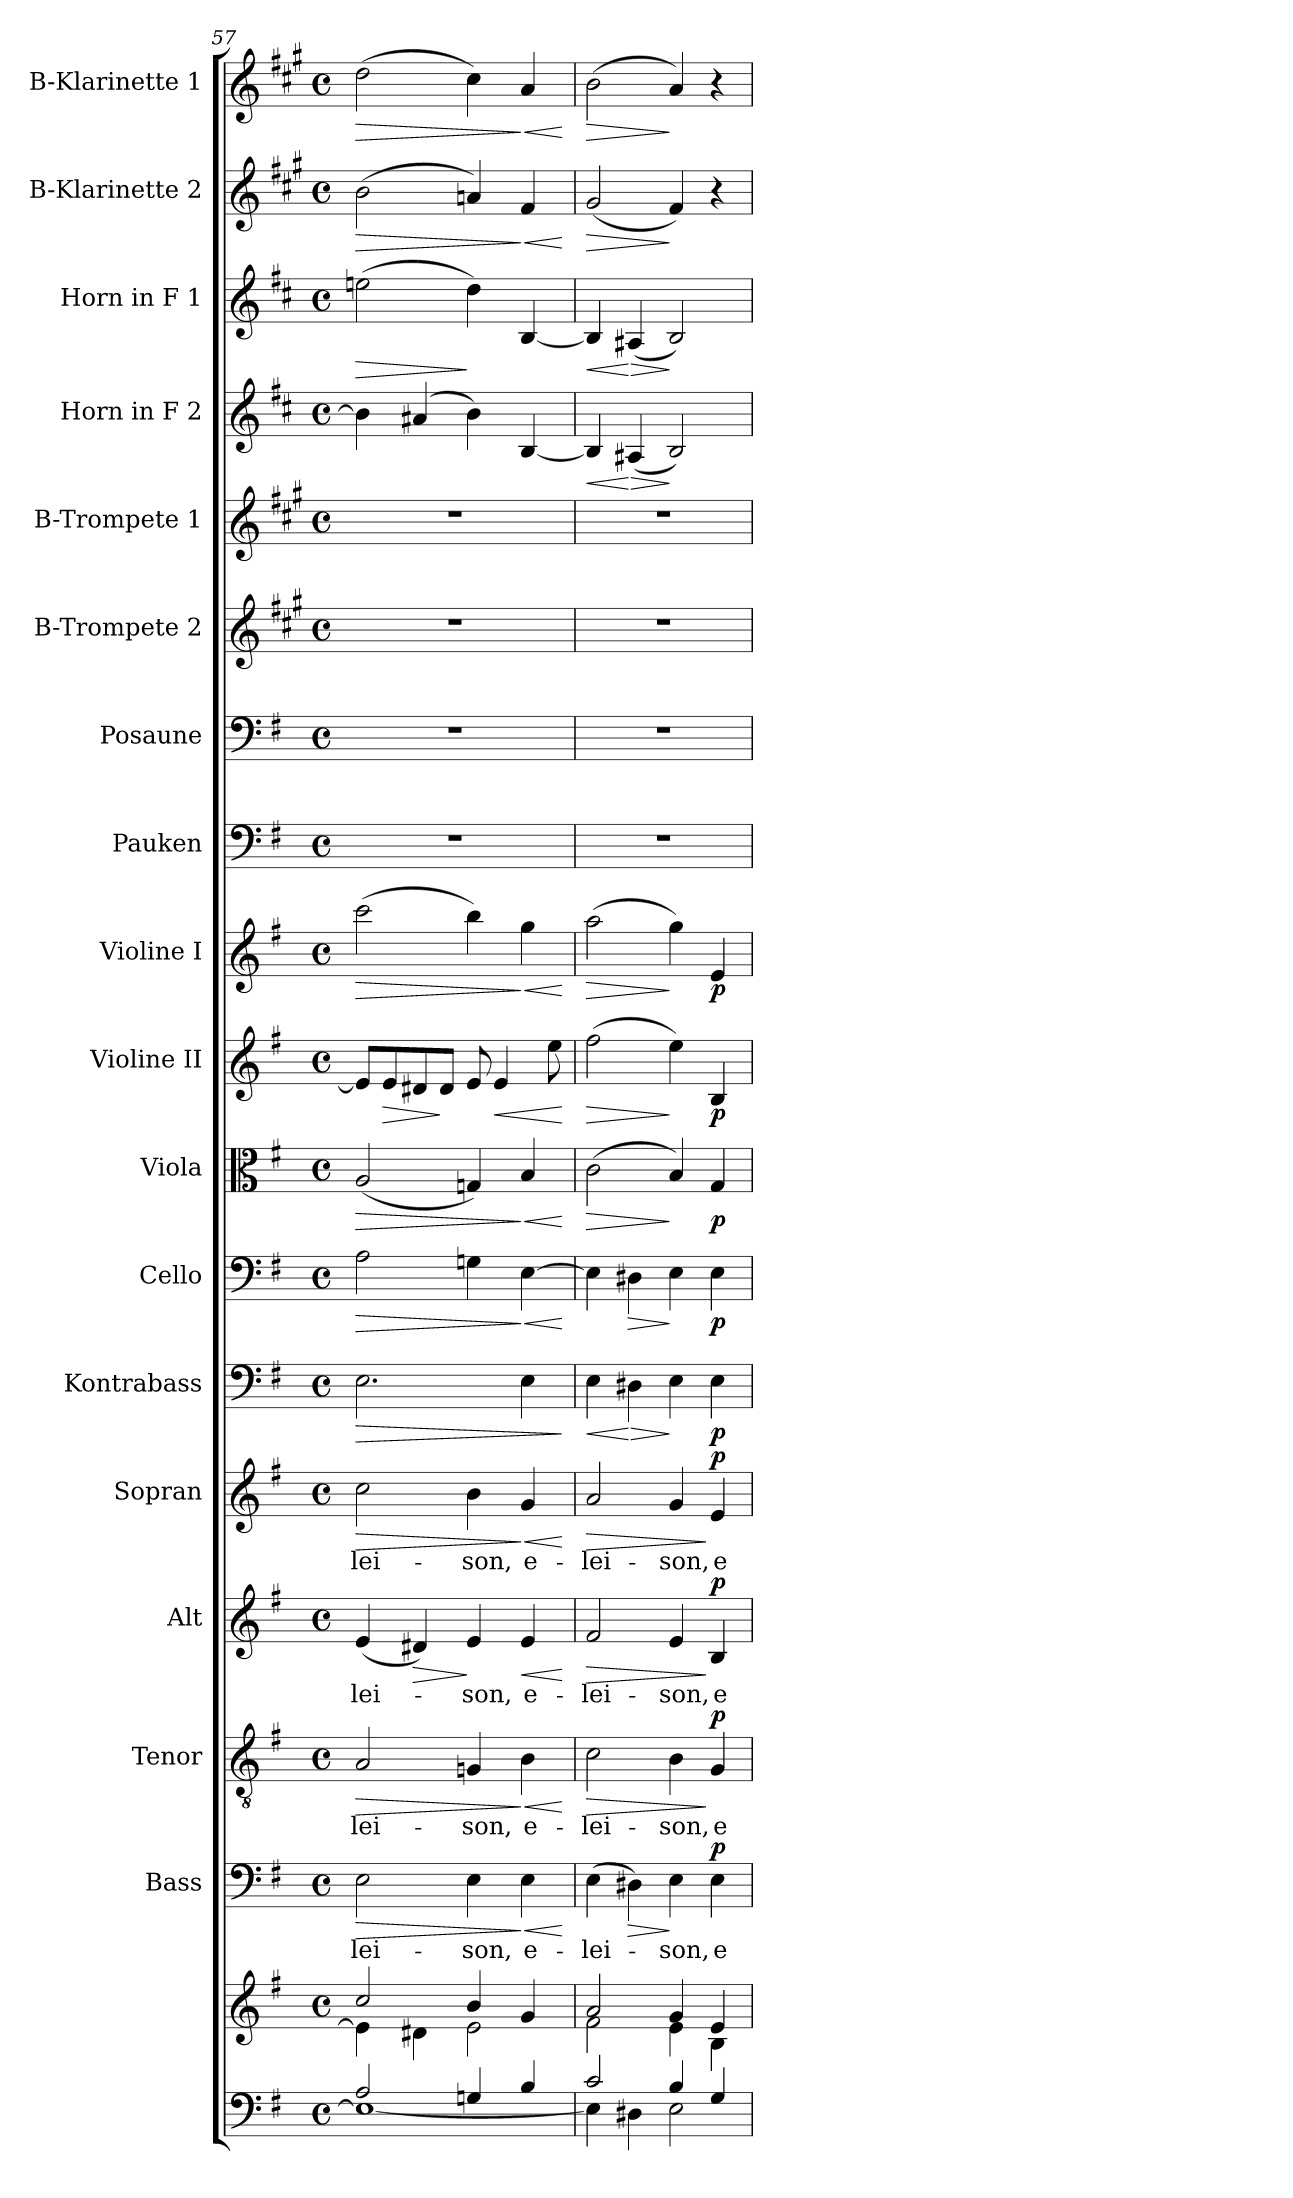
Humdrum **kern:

**kern	**kern	**kern	**text	**dynam	**kern	**text	**dynam	**kern	**text	**dynam	**kern	**text	**dynam	**kern	**dynam	**kern	**dynam	**kern	**dynam	**kern	**dynam	**kern	**dynam	**kern	**kern	**kern	**kern	**kern	**dynam	**kern	**dynam	**kern	**dynam	**kern	**dynam
*part18	*part18	*part17	*part17	*part17	*part16	*part16	*part16	*part15	*part15	*part15	*part14	*part14	*part14	*part13	*part13	*part12	*part12	*part11	*part11	*part10	*part10	*part9	*part9	*part8	*part7	*part6	*part5	*part4	*part4	*part3	*part3	*part2	*part2	*part1	*part1
*staff19	*staff18	*staff17	*staff17	*staff17	*staff16	*staff16	*staff16	*staff15	*staff15	*staff15	*staff14	*staff14	*staff14	*staff13	*staff13	*staff12	*staff12	*staff11	*staff11	*staff10	*staff10	*staff9	*staff9	*staff8	*staff7	*staff6	*staff5	*staff4	*staff4	*staff3	*staff3	*staff2	*staff2	*staff1	*staff1
*	*	*I"Bass	*	*	*I"Tenor	*	*	*I"Alt	*	*	*I"Sopran	*	*	*I"Kontrabass	*	*I"Cello	*	*I"Viola	*	*I"Violine II	*	*I"Violine I	*	*I"Pauken	*I"Posaune	*I"B-Trompete 2	*I"B-Trompete 1	*I"Horn in F 2	*	*I"Horn in F 1	*	*I"B-Klarinette 2	*	*I"B-Klarinette 1	*
*	*	*I'B.	*	*	*I'T.	*	*	*I'A.	*	*	*I'S.	*	*	*I'Kb.	*	*	*	*I'Vla.	*	*I'Vl. II	*	*I'Vl. I	*	*I'Pk.	*I'Pos.	*I'B Trp. 2	*I'B Trp. 1	*	*	*	*	*I'B Kl. 2	*	*I'B Kl. 1	*
*clefF4	*clefG2	*clefF4	*	*	*clefGv2	*	*	*clefG2	*	*	*clefG2	*	*	*clefF4	*	*clefF4	*	*clefC3	*	*clefG2	*	*clefG2	*	*clefF4	*clefF4	*clefG2	*clefG2	*clefG2	*	*clefG2	*	*clefG2	*	*clefG2	*
*	*	*	*	*	*	*	*	*	*	*	*	*	*	*ITrd7c12	*	*	*	*	*	*	*	*	*	*	*	*ITrd1c2	*ITrd1c2	*ITrd4c7	*	*ITrd4c7	*	*ITrd1c2	*	*ITrd1c2	*
*k[f#]	*k[f#]	*k[f#]	*	*	*k[f#]	*	*	*k[f#]	*	*	*k[f#]	*	*	*k[f#]	*	*k[f#]	*	*k[f#]	*	*k[f#]	*	*k[f#]	*	*k[f#]	*k[f#]	*k[f#]	*k[f#]	*k[f#]	*	*k[f#]	*	*k[f#]	*	*k[f#]	*
*G:	*G:	*G:	*	*	*G:	*	*	*G:	*	*	*G:	*	*	*G:	*	*G:	*	*G:	*	*G:	*	*G:	*	*G:	*G:	*G:	*G:	*G:	*	*G:	*	*G:	*	*G:	*
*M4/4	*M4/4	*M4/4	*	*	*M4/4	*	*	*M4/4	*	*	*M4/4	*	*	*M4/4	*	*M4/4	*	*M4/4	*	*M4/4	*	*M4/4	*	*M4/4	*M4/4	*M4/4	*M4/4	*M4/4	*	*M4/4	*	*M4/4	*	*M4/4	*
*met(c)	*met(c)	*met(c)	*	*	*met(c)	*	*	*met(c)	*	*	*met(c)	*	*	*met(c)	*	*met(c)	*	*met(c)	*	*met(c)	*	*met(c)	*	*met(c)	*met(c)	*met(c)	*met(c)	*met(c)	*	*met(c)	*	*met(c)	*	*met(c)	*
=57	=57	=57	=57	=57	=57	=57	=57	=57	=57	=57	=57	=57	=57	=57	=57	=57	=57	=57	=57	=57	=57	=57	=57	=57	=57	=57	=57	=57	=57	=57	=57	=57	=57	=57	=57
*^	*^	*	*	*	*	*	*	*	*	*	*	*	*	*	*	*	*	*	*	*	*	*	*	*	*	*	*	*	*	*	*	*	*	*	*
!	!	!	!	!	!LO:LY:b	!LO:HP:b	!	!LO:LY:b	!LO:HP:b	!	!LO:LY:b	!	!	!LO:LY:b	!LO:HP:b	!	!LO:HP:b	!	!LO:HP:b	!	!LO:HP:b	!	!	!	!LO:HP:b	!	!	!	!	!	!	!	!LO:HP:b	!	!LO:HP:b	!	!LO:HP:b
2A/	1E_	2cc/	4e\]	2E\	-lei-	>	2A/	-lei-	>	(<4e/	-lei-	.	2cc\	-lei-	>	2.EE\	>	2A\	>	(<2A/	>	8e/L]	.	(>2ccc\	>	1r	1r	1r	1r	4e\]	.	(>2an\	>	(>2a\	>	(>2cc\	>
!	!	!	!	!	!	!	!	!	!	!	!	!	!	!	!	!	!	!	!	!	!	!	!LO:HP:b	!	!	!	!	!	!	!	!	!	!	!	!	!	!
.	.	.	.	.	.	.	.	.	.	.	.	.	.	.	.	.	.	.	.	.	.	8e/	>	.	.	.	.	.	.	.	.	.	.	.	.	.	.
!	!	!	!	!	!	!	!	!	!	!	!	!LO:HP:b	!	!	!	!	!	!	!	!	!	!	!	!	!	!	!	!	!	!	!	!	!	!	!	!	!
.	.	.	4d#X\	.	.	.	.	.	.	4d#X/)	.	>	.	.	.	.	.	.	.	.	.	8d#X/	.	.	.	.	.	.	.	(4d#X/	.	.	.	.	.	.	.
.	.	.	.	.	.	.	.	.	.	.	.	.	.	.	.	.	.	.	.	.	.	8d#/J	]	.	.	.	.	.	.	.	.	.	.	.	.	.	.
!	!	!	!	!	!LO:LY:b	!	!	!LO:LY:b	!	!	!LO:LY:b	!	!	!LO:LY:b	!	!	!	!	!	!	!	!	!	!	!	!	!	!	!	!	!	!	!	!	!	!	!
4Gn/	.	4b/	2e\	4E\	-son,	.	4Gn/	-son,	.	4e/	-son,	]	4b\	-son,	.	.	.	4Gn\	.	4Gn/)	.	8e/	.	4bb\)	.	.	.	.	.	4e\)	.	4g\)	]	4gn/)	.	4b\)	.
!	!	!	!	!	!	!	!	!	!	!	!	!	!	!	!	!	!	!	!	!	!	!	!LO:HP:b	!	!	!	!	!	!	!	!	!	!	!	!	!	!
.	.	.	.	.	.	.	.	.	.	.	.	.	.	.	.	.	.	.	.	.	.	4e/	<	.	.	.	.	.	.	.	.	.	.	.	.	.	.
!	!	!	!	!	!LO:LY:b	!LO:HP:n=1:b	!	!LO:LY:b	!LO:HP:n=1:b	!	!LO:LY:b	!LO:HP:b	!	!LO:LY:b	!LO:HP:n=1:b	!	!	!	!LO:HP:n=1:b	!	!LO:HP:n=1:b	!	!	!	!LO:HP:n=1:b	!	!	!	!	!	!	!	!	!	!LO:HP:n=1:b	!	!LO:HP:n=1:b
4B/	.	4g/	.	4E\	e-	] <	4B\	e-	] <	4e/	e-	<	4g/	e-	] <	4EE\	.	[4E\	] <	4B/	] <	.	.	4gg\	] <	.	.	.	.	[4E/	.	[4E/	.	4e/	] <	4g/	] <
.	.	.	.	.	.	.	.	.	.	.	.	.	.	.	.	.	.	.	.	.	.	8ee\	.	.	.	.	.	.	.	.	.	.	.	.	.	.	.
*v	*v	*	*	*	*	*	*	*	*	*	*	*	*	*	*	*	*	*	*	*	*	*	*	*	*	*	*	*	*	*	*	*	*	*	*	*	*
*	*v	*v	*	*	*	*	*	*	*	*	*	*	*	*	*	*	*	*	*	*	*	*	*	*	*	*	*	*	*	*	*	*	*	*	*	*
.	.	.	.	[	.	.	[	.	.	[	.	.	[	.	]	.	[	.	[	.	[	.	[	.	.	.	.	.	.	.	.	.	[	.	[
=58	=58	=58	=58	=58	=58	=58	=58	=58	=58	=58	=58	=58	=58	=58	=58	=58	=58	=58	=58	=58	=58	=58	=58	=58	=58	=58	=58	=58	=58	=58	=58	=58	=58	=58	=58
*^	*^	*	*	*	*	*	*	*	*	*	*	*	*	*	*	*	*	*	*	*	*	*	*	*	*	*	*	*	*	*	*	*	*	*	*
!	!	!	!	!	!LO:LY:b	!	!	!LO:LY:b	!LO:HP:b	!	!LO:LY:b	!LO:HP:b	!	!LO:LY:b	!LO:HP:b	!	!LO:HP:b	!	!	!	!LO:HP:b	!	!LO:HP:b	!	!LO:HP:b	!	!	!	!	!	!LO:HP:b	!	!LO:HP:b	!	!LO:HP:b	!	!LO:HP:b
2c/	4E\]	2a/	2f#\	(>4E\	-lei-	.	2c\	-lei-	>	2f#/	-lei-	>	2a/	-lei-	>	4EE\	<	4E\]	.	(>2c\	>	(>2ff#\	>	(>2aa\	>	1r	1r	1r	1r	4E/]	<	4E/]	<	(<2f#/	>	(>2a\	>
!	!	!	!	!	!	!LO:HP:b	!	!	!	!	!	!	!	!	!	!	!LO:HP:n=1:b	!	!LO:HP:b	!	!	!	!	!	!	!	!	!	!	!	!LO:HP:n=1:b	!	!LO:HP:n=1:b	!	!	!	!
.	4D#X\	.	.	4D#X\)	.	>	.	.	.	.	.	.	.	.	.	4DD#X\	[ >	4D#X\	>	.	.	.	.	.	.	.	.	.	.	(<4D#X/	[ >	(<4D#X/	[ >	.	.	.	.
!	!	!	!	!	!LO:LY:b	!	!	!LO:LY:b	!	!	!LO:LY:b	!	!	!LO:LY:b	!	!	!	!	!	!	!	!	!	!	!	!	!	!	!	!	!	!	!	!	!	!	!
4B/	2E\	4g/	4e\	4E\	-son,	]	4B\	-son,	.	4e/	-son,	.	4g/	-son,	.	4EE\	]	4E\	]	4B/)	]	4ee\)	]	4gg\)	]	.	.	.	.	2E/)	]	2E/)	]	4e/)	]	4g/)	]
!	!	!	!	!	!LO:LY:b	!LO:DY:a	!	!LO:LY:b	!LO:DY:n=1:a	!	!LO:LY:b	!LO:DY:n=1:a	!	!LO:LY:b	!LO:DY:n=1:a	!	!LO:DY:b	!	!LO:DY:b	!	!LO:DY:b	!	!LO:DY:b	!	!LO:DY:b	!	!	!	!	!	!	!	!	!	!	!	!
4G/	.	4e/	4B\	4E\	e-	p	4G/	e-	] p	4B/	e-	] p	4e/	e-	] p	4EE\	p	4E\	p	4G/	p	4B/	p	4e/	p	.	.	.	.	.	.	.	.	4r	.	4r	.
*v	*v	*	*	*	*	*	*	*	*	*	*	*	*	*	*	*	*	*	*	*	*	*	*	*	*	*	*	*	*	*	*	*	*	*	*	*	*
*	*v	*v	*	*	*	*	*	*	*	*	*	*	*	*	*	*	*	*	*	*	*	*	*	*	*	*	*	*	*	*	*	*	*	*	*	*
=	=	=	=	=	=	=	=	=	=	=	=	=	=	=	=	=	=	=	=	=	=	=	=	=	=	=	=	=	=	=	=	=	=	=	=
*-	*-	*-	*-	*-	*-	*-	*-	*-	*-	*-	*-	*-	*-	*-	*-	*-	*-	*-	*-	*-	*-	*-	*-	*-	*-	*-	*-	*-	*-	*-	*-	*-	*-	*-	*-
